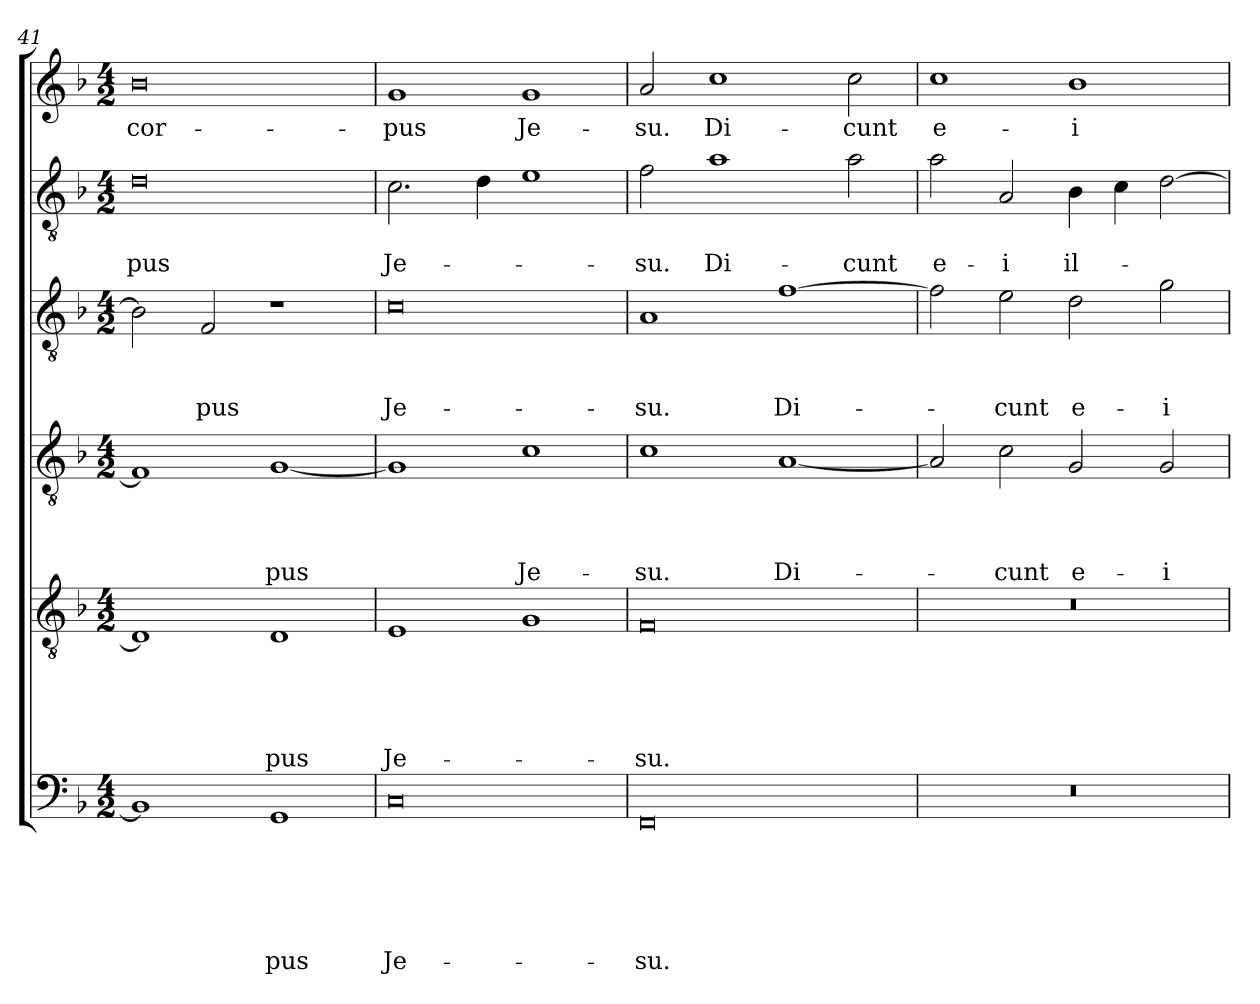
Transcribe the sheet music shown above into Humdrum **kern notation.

**kern	**text	**text	**text	**text	**text	**text	**kern	**text	**text	**text	**text	**text	**kern	**text	**text	**text	**text	**kern	**text	**text	**text	**kern	**text	**text	**kern	**text
*part6	*part6	*part6	*part6	*part6	*part6	*part6	*part5	*part5	*part5	*part5	*part5	*part5	*part4	*part4	*part4	*part4	*part4	*part3	*part3	*part3	*part3	*part2	*part2	*part2	*part1	*part1
*staff6	*staff6	*staff6	*staff6	*staff6	*staff6	*staff6	*staff5	*staff5	*staff5	*staff5	*staff5	*staff5	*staff4	*staff4	*staff4	*staff4	*staff4	*staff3	*staff3	*staff3	*staff3	*staff2	*staff2	*staff2	*staff1	*staff1
*clefF4	*	*	*	*	*	*	*clefGv2	*	*	*	*	*	*clefGv2	*	*	*	*	*clefGv2	*	*	*	*clefGv2	*	*	*clefG2	*
*k[b-]	*	*	*	*	*	*	*k[b-]	*	*	*	*	*	*k[b-]	*	*	*	*	*k[b-]	*	*	*	*k[b-]	*	*	*k[b-]	*
*F:	*	*	*	*	*	*	*F:	*	*	*	*	*	*F:	*	*	*	*	*F:	*	*	*	*F:	*	*	*F:	*
*M4/2	*	*	*	*	*	*	*M4/2	*	*	*	*	*	*M4/2	*	*	*	*	*M4/2	*	*	*	*M4/2	*	*	*M4/2	*
=41	=41	=41	=41	=41	=41	=41	=41	=41	=41	=41	=41	=41	=41	=41	=41	=41	=41	=41	=41	=41	=41	=41	=41	=41	=41	=41
1BB-]	.	.	.	.	.	.	1D]	.	.	.	.	.	1F]	.	.	.	.	2B-\]	.	.	.	0d	.	-pus	0b-	cor-
.	.	.	.	.	.	.	.	.	.	.	.	.	.	.	.	.	.	2F/	.	.	-pus	.	.	.	.	.
1GG	.	.	.	.	.	-pus	1D	.	.	.	.	-pus	[1G	.	.	.	-pus	1r	.	.	.	.	.	.	.	.
=42	=42	=42	=42	=42	=42	=42	=42	=42	=42	=42	=42	=42	=42	=42	=42	=42	=42	=42	=42	=42	=42	=42	=42	=42	=42	=42
0C	.	.	.	.	.	Je-	1E	.	.	.	.	Je-	1G]	.	.	.	.	0c	.	.	Je-	2.c\	.	Je-	1g	-pus
.	.	.	.	.	.	.	.	.	.	.	.	.	.	.	.	.	.	.	.	.	.	4d\	.	.	.	.
.	.	.	.	.	.	.	1G	.	.	.	.	.	1c	.	.	.	Je-	.	.	.	.	1e	.	.	1g	Je-
!!LO:LB:g=z
=43	=43	=43	=43	=43	=43	=43	=43	=43	=43	=43	=43	=43	=43	=43	=43	=43	=43	=43	=43	=43	=43	=43	=43	=43	=43	=43
0FF	.	.	.	.	.	-su.	0F	.	.	.	.	-su.	1c	.	.	.	-su.	1A	.	.	-su.	2f\	.	-su.	2a/	-su.
.	.	.	.	.	.	.	.	.	.	.	.	.	.	.	.	.	.	.	.	.	.	1a	.	Di-	1cc	Di-
.	.	.	.	.	.	.	.	.	.	.	.	.	[1A	.	.	.	Di-	[1f	.	.	Di-	.	.	.	.	.
.	.	.	.	.	.	.	.	.	.	.	.	.	.	.	.	.	.	.	.	.	.	2a\	.	-cunt	2cc\	-cunt
=44	=44	=44	=44	=44	=44	=44	=44	=44	=44	=44	=44	=44	=44	=44	=44	=44	=44	=44	=44	=44	=44	=44	=44	=44	=44	=44
0r	.	.	.	.	.	.	0r	.	.	.	.	.	2A/]	.	.	.	.	2f\]	.	.	.	2a\	.	e-	1cc	e-
.	.	.	.	.	.	.	.	.	.	.	.	.	2c\	.	.	.	-cunt	2e\	.	.	-cunt	2A/	.	-i	.	.
.	.	.	.	.	.	.	.	.	.	.	.	.	2G/	.	.	.	e-	2d\	.	.	e-	4B-\	.	il-	1b-	-i
.	.	.	.	.	.	.	.	.	.	.	.	.	.	.	.	.	.	.	.	.	.	4c\	.	.	.	.
.	.	.	.	.	.	.	.	.	.	.	.	.	2G/	.	.	.	-i	2g\	.	.	-i	[2d\	.	.	.	.
=	=	=	=	=	=	=	=	=	=	=	=	=	=	=	=	=	=	=	=	=	=	=	=	=	=	=
*-	*-	*-	*-	*-	*-	*-	*-	*-	*-	*-	*-	*-	*-	*-	*-	*-	*-	*-	*-	*-	*-	*-	*-	*-	*-	*-
